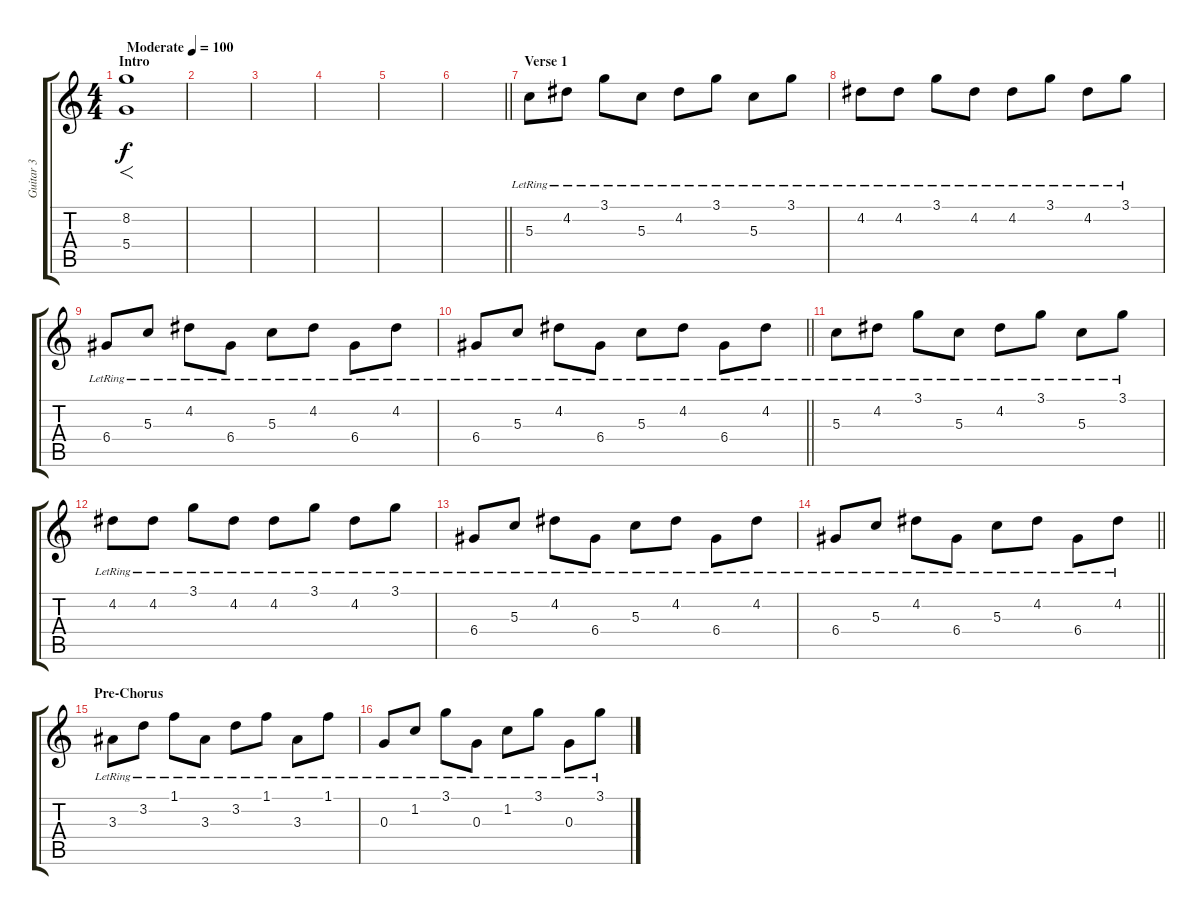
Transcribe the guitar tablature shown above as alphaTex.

\track ("Guitar 3" "Guitar 3") {instrument electricguitarclean}
\staff {score tabs}
\tuning (E4 B3 G3 D3 A2 E2) {hide}
\ts (4 4)
\section ("" "Intro")
\tempo (100 "Moderate")
\clef g2
\ks c
(8.2 5.4).1{f dy f instrument electricguitarjazz} |
|
|
|
|
\barLineRight lightlight
|
\section ("" "Verse 1")
5.3{lr}.8{instrument electricguitarclean} 4.2{lr}.8 3.1{lr}.8 5.3{lr}.8 4.2{lr}.8 3.1{lr}.8 5.3{lr}.8 3.1{lr}.8 |
4.2{lr}.8 4.2{lr}.8 3.1{lr}.8 4.2{lr}.8 4.2{lr}.8 3.1{lr}.8 4.2{lr}.8 3.1{lr}.8 |
6.4{lr}.8 5.3{lr}.8 4.2{lr}.8 6.4{lr}.8 5.3{lr}.8 4.2{lr}.8 6.4{lr}.8 4.2{lr}.8 |
\barLineRight lightlight
6.4{lr}.8 5.3{lr}.8 4.2{lr}.8 6.4{lr}.8 5.3{lr}.8 4.2{lr}.8 6.4{lr}.8 4.2{lr}.8 |
5.3{lr}.8 4.2{lr}.8 3.1{lr}.8 5.3{lr}.8 4.2{lr}.8 3.1{lr}.8 5.3{lr}.8 3.1{lr}.8 |
4.2{lr}.8 4.2{lr}.8 3.1{lr}.8 4.2{lr}.8 4.2{lr}.8 3.1{lr}.8 4.2{lr}.8 3.1{lr}.8 |
6.4{lr}.8 5.3{lr}.8 4.2{lr}.8 6.4{lr}.8 5.3{lr}.8 4.2{lr}.8 6.4{lr}.8 4.2{lr}.8 |
\barLineRight lightlight
6.4{lr}.8 5.3{lr}.8 4.2{lr}.8 6.4{lr}.8 5.3{lr}.8 4.2{lr}.8 6.4{lr}.8 4.2{lr}.8 |
\section ("" "Pre-Chorus")
3.3{lr}.8 3.2{lr}.8 1.1{lr}.8 3.3{lr}.8 3.2{lr}.8 1.1{lr}.8 3.3{lr}.8 1.1{lr}.8 |
0.3{lr}.8 1.2{lr}.8 3.1{lr}.8 0.3{lr}.8 1.2{lr}.8 3.1{lr}.8 0.3{lr}.8 3.1{lr}.8
